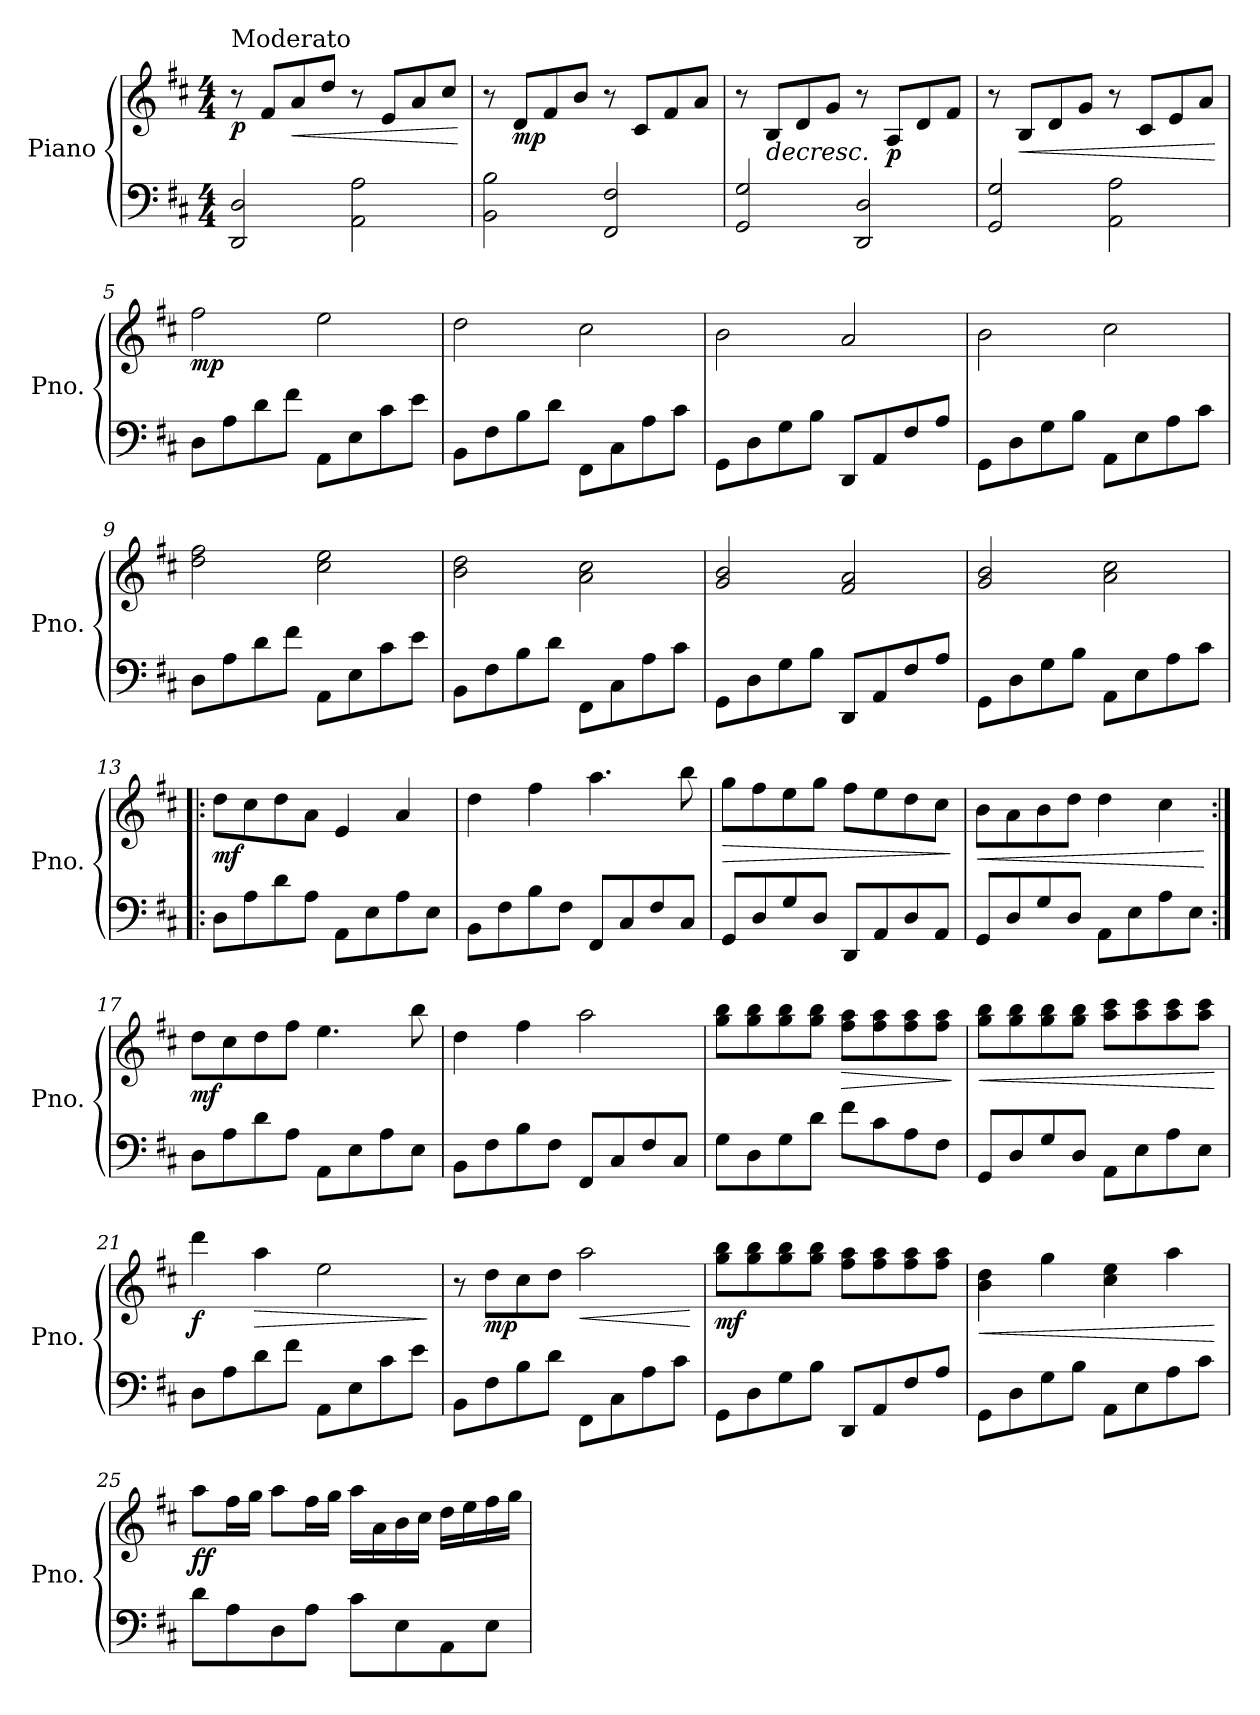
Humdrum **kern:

**kern	**kern	**dynam
*part1	*part1	*part1
*staff2	*staff1	*staff1/2
*I"Piano	*	*
*I'Pno.	*	*
*clefF4	*clefG2	*
*k[f#c#]	*k[f#c#]	*
*M4/4	*M4/4	*
*MM65	*MM65	*
=1	=1	=1
!	!LO:TX:a:t=Moderato	!
!	!	!LO:DY:b
2DD/ 2D/	8r	p
.	8f#/L	.
!	!	!LO:HP:b
.	8a/	<
.	8dd/J	.
2AA\ 2A\	8r	.
.	8e/L	.
.	8a/	.
.	8cc#/J	.
.	.	[
=2	=2	=2
2BB\ 2B\	8r	.
!	!	!LO:DY:b
.	8d/L	mp
.	8f#/	.
.	8b/J	.
2FF#/ 2F#/	8r	.
.	8c#/L	.
.	8f#/	.
.	8a/J	.
=3	=3	=3
2GG/ 2G/	8r	.
!	!	!LO:HP:b
.	8B/L	>
.	8d/	.
.	8g/J	.
2DD/ 2D/	8r	.
!	!	!LO:DY:b
.	8A/L	p
.	8d/	.
.	8f#/J	.
.	.	]
=4	=4	=4
2GG/ 2G/	8r	.
!	!	!LO:HP:b
.	8B/L	<
.	8d/	.
.	8g/J	.
2AA\ 2A\	8r	.
.	8c#/L	.
.	8e/	.
.	8a/J	.
.	.	[
=5	=5	=5
!	!	!LO:DY:b
8D\L	2ff#\	mp
8A\	.	.
8d\	.	.
8f#\J	.	.
8AA\L	2ee\	.
8E\	.	.
8c#\	.	.
8e\J	.	.
!!LO:LB:g=z
=6	=6	=6
8BB\L	2dd\	.
8F#\	.	.
8B\	.	.
8d\J	.	.
8FF#\L	2cc#\	.
8C#\	.	.
8A\	.	.
8c#\J	.	.
=7	=7	=7
8GG\L	2b\	.
8D\	.	.
8G\	.	.
8B\J	.	.
8DD/L	2a/	.
8AA/	.	.
8F#/	.	.
8A/J	.	.
=8	=8	=8
8GG\L	2b\	.
8D\	.	.
8G\	.	.
8B\J	.	.
8AA\L	2cc#\	.
8E\	.	.
8A\	.	.
8c#\J	.	.
=9	=9	=9
8D\L	2dd\ 2ff#\	.
8A\	.	.
8d\	.	.
8f#\J	.	.
8AA\L	2cc#\ 2ee\	.
8E\	.	.
8c#\	.	.
8e\J	.	.
=10	=10	=10
8BB\L	2b\ 2dd\	.
8F#\	.	.
8B\	.	.
8d\J	.	.
8FF#\L	2a\ 2cc#\	.
8C#\	.	.
8A\	.	.
8c#\J	.	.
!!LO:LB:g=z
=11	=11	=11
8GG\L	2g/ 2b/	.
8D\	.	.
8G\	.	.
8B\J	.	.
8DD/L	2f#/ 2a/	.
8AA/	.	.
8F#/	.	.
8A/J	.	.
=12	=12	=12
8GG\L	2g/ 2b/	.
8D\	.	.
8G\	.	.
8B\J	.	.
8AA\L	2a\ 2cc#\	.
8E\	.	.
8A\	.	.
8c#\J	.	.
=13!|:	=13!|:	=13!|:
!	!	!LO:DY:b
8D\L	8dd\L	mf
8A\	8cc#\	.
8d\	8dd\	.
8A\J	8a\J	.
8AA\L	4e/	.
8E\	.	.
8A\	4a/	.
8E\J	.	.
=14	=14	=14
8BB\L	4dd\	.
8F#\	.	.
8B\	4ff#\	.
8F#\J	.	.
8FF#/L	4.aa\	.
8C#/	.	.
8F#/	.	.
8C#/J	8bb\	.
=15	=15	=15
!	!	!LO:HP:b
8GG/L	8gg\L	>
8D/	8ff#\	.
8G/	8ee\	.
8D/J	8gg\J	.
8DD/L	8ff#\L	.
8AA/	8ee\	.
8D/	8dd\	.
8AA/J	8cc#\J	.
.	.	]
!!LO:LB:g=z
=16	=16	=16
!	!	!LO:HP:b
8GG/L	8b\L	<
8D/	8a\	.
8G/	8b\	.
8D/J	8dd\J	.
8AA\L	4dd\	.
8E\	.	.
8A\	4cc#\	.
8E\J	.	.
.	.	[
=17:|!	=17:|!	=17:|!
!	!	!LO:DY:b
8D\L	8dd\L	mf
8A\	8cc#\	.
8d\	8dd\	.
8A\J	8ff#\J	.
8AA\L	4.ee\	.
8E\	.	.
8A\	.	.
8E\J	8bb\	.
=18	=18	=18
8BB\L	4dd\	.
8F#\	.	.
8B\	4ff#\	.
8F#\J	.	.
8FF#/L	2aa\	.
8C#/	.	.
8F#/	.	.
8C#/J	.	.
=19	=19	=19
8G\L	8gg\ 8bb\L	.
8D\	8gg\ 8bb\	.
8G\	8gg\ 8bb\	.
8d\J	8gg\ 8bb\J	.
!	!	!LO:HP:b
8f#\L	8ff#\ 8aa\L	>
8c#\	8ff#\ 8aa\	.
8A\	8ff#\ 8aa\	.
8F#\J	8ff#\ 8aa\J	.
.	.	]
!!LO:LB:g=z
=20	=20	=20
!	!	!LO:HP:b
8GG/L	8gg\ 8bb\L	<
8D/	8gg\ 8bb\	.
8G/	8gg\ 8bb\	.
8D/J	8gg\ 8bb\J	.
8AA\L	8aa\ 8ccc#\L	.
8E\	8aa\ 8ccc#\	.
8A\	8aa\ 8ccc#\	.
8E\J	8aa\ 8ccc#\J	.
.	.	[
=21	=21	=21
!	!	!LO:DY:b
8D\L	4ddd\	f
8A\	.	.
!	!	!LO:HP:b
8d\	4aa\	>
8f#\J	.	.
8AA\L	2ee\	.
8E\	.	.
8c#\	.	.
8e\J	.	.
.	.	]
=22	=22	=22
8BB\L	8r	.
!	!	!LO:DY:b
8F#\	8dd\L	mp
8B\	8cc#\	.
8d\J	8dd\J	.
!	!	!LO:HP:b
8FF#\L	2aa\	<
8C#\	.	.
8A\	.	.
8c#\J	.	.
.	.	[
=23	=23	=23
!	!	!LO:DY:b
8GG\L	8gg\ 8bb\L	mf
8D\	8gg\ 8bb\	.
8G\	8gg\ 8bb\	.
8B\J	8gg\ 8bb\J	.
8DD/L	8ff#\ 8aa\L	.
8AA/	8ff#\ 8aa\	.
8F#/	8ff#\ 8aa\	.
8A/J	8ff#\ 8aa\J	.
!!LO:PB:g=z
=24	=24	=24
!	!	!LO:HP:b
8GG\L	4b\ 4dd\	<
8D\	.	.
8G\	4gg\	.
8B\J	.	.
8AA\L	4cc#\ 4ee\	.
8E\	.	.
8A\	4aa\	.
8c#\J	.	.
.	.	[
=25	=25	=25
!	!	!LO:DY:b
8d\L	8aa\L	ff
8A\	16ff#\L	.
.	16gg\JJ	.
8D\	8aa\L	.
8A\J	16ff#\L	.
.	16gg\JJ	.
8c#\L	16aa\LL	.
.	16a\	.
8E\	16b\	.
.	16cc#\JJ	.
8AA\	16dd\LL	.
.	16ee\	.
8E\J	16ff#\	.
.	16gg\JJ	.
=	=	=
*-	*-	*-
